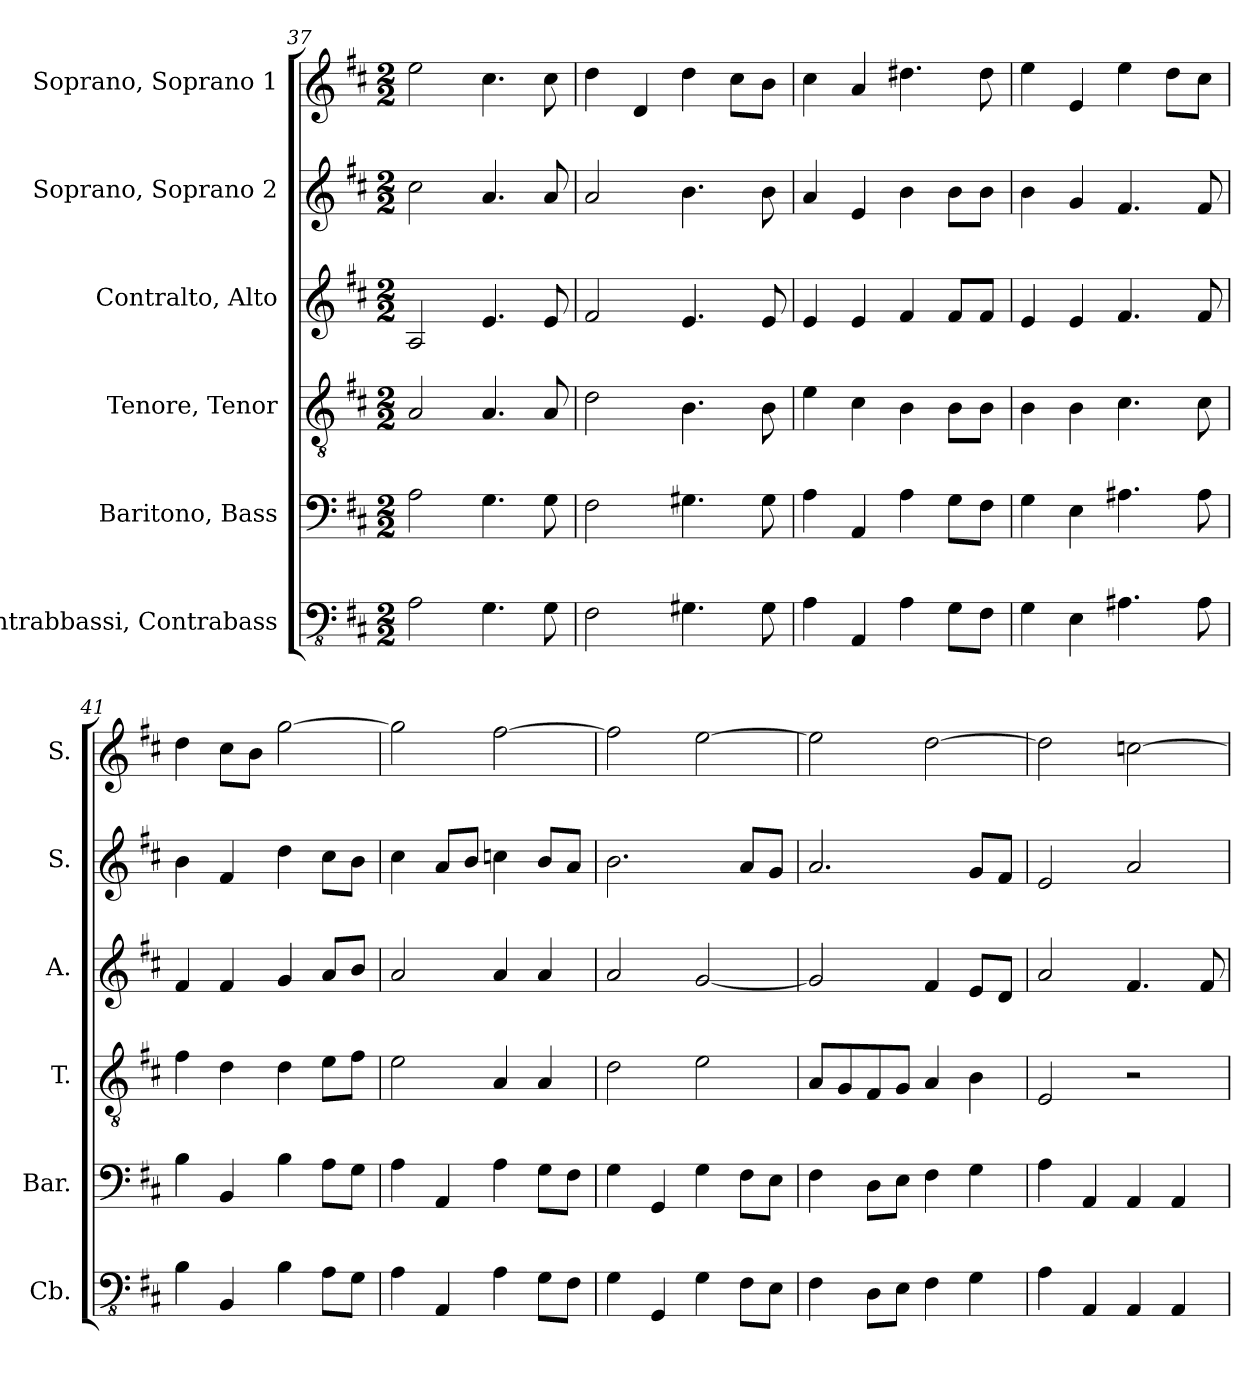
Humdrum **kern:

**kern	**kern	**kern	**kern	**kern	**kern
*part6	*part5	*part4	*part3	*part2	*part1
*staff6	*staff5	*staff4	*staff3	*staff2	*staff1
*I"Contrabbassi, Contrabass	*I"Baritono, Bass	*I"Tenore, Tenor	*I"Contralto, Alto	*I"Soprano, Soprano 2	*I"Soprano, Soprano 1
*I'Cb.	*I'Bar.	*I'T.	*I'A.	*I'S.	*I'S.
*clefFv4	*clefF4	*clefGv2	*clefG2	*clefG2	*clefG2
*k[f#c#]	*k[f#c#]	*k[f#c#]	*k[f#c#]	*k[f#c#]	*k[f#c#]
*M2/2	*M2/2	*M2/2	*M2/2	*M2/2	*M2/2
=37	=37	=37	=37	=37	=37
2AA\	2A\	2A/	2A/	2cc#\	2ee\
4.GG\	4.G\	4.A/	4.e/	4.a/	4.cc#\
8GG\	8G\	8A/	8e/	8a/	8cc#\
=38	=38	=38	=38	=38	=38
2FF#\	2F#\	2d\	2f#/	2a/	4dd\
.	.	.	.	.	4d/
4.GG#X\	4.G#X\	4.B\	4.e/	4.b\	4dd\
.	.	.	.	.	8cc#\L
8GG#\	8G#\	8B\	8e/	8b\	8b\J
=39	=39	=39	=39	=39	=39
4AA\	4A\	4e\	4e/	4a/	4cc#\
4AAA/	4AA/	4c#\	4e/	4e/	4a/
4AA\	4A\	4B\	4f#/	4b\	4.dd#X\
8GG\L	8G\L	8B\L	8f#/L	8b\L	.
8FF#\J	8F#\J	8B\J	8f#/J	8b\J	8dd#\
=40	=40	=40	=40	=40	=40
4GG\	4G\	4B\	4e/	4b\	4ee\
4EE\	4E\	4B\	4e/	4g/	4e/
4.AA#X\	4.A#X\	4.c#\	4.f#/	4.f#/	4ee\
.	.	.	.	.	8dd\L
8AA#\	8A#\	8c#\	8f#/	8f#/	8cc#\J
!!LO:LB:g=z
=41	=41	=41	=41	=41	=41
4BB\	4B\	4f#\	4f#/	4b\	4dd\
4BBB/	4BB/	4d\	4f#/	4f#/	8cc#\L
.	.	.	.	.	8b\J
4BB\	4B\	4d\	4g/	4dd\	[2gg\
8AA\L	8A\L	8e\L	8a/L	8cc#\L	.
8GG\J	8G\J	8f#\J	8b/J	8b\J	.
=42	=42	=42	=42	=42	=42
4AA\	4A\	2e\	2a/	4cc#\	2gg\]
4AAA/	4AA/	.	.	8a/L	.
.	.	.	.	8b/J	.
4AA\	4A\	4A/	4a/	4ccn\	[2ff#\
8GG\L	8G\L	4A/	4a/	8b/L	.
8FF#\J	8F#\J	.	.	8a/J	.
=43	=43	=43	=43	=43	=43
4GG\	4G\	2d\	2a/	2.b\	2ff#\]
4GGG/	4GG/	.	.	.	.
4GG\	4G\	2e\	[2g/	.	[2ee\
8FF#\L	8F#\L	.	.	8a/L	.
8EE\J	8E\J	.	.	8g/J	.
=44	=44	=44	=44	=44	=44
4FF#\	4F#\	8A/L	2g/]	2.a/	2ee\]
.	.	8G/	.	.	.
8DD\L	8D\L	8F#/	.	.	.
8EE\J	8E\J	8G/J	.	.	.
4FF#\	4F#\	4A/	4f#/	.	[2dd\
4GG\	4G\	4B\	8e/L	8g/L	.
.	.	.	8d/J	8f#/J	.
=45	=45	=45	=45	=45	=45
4AA\	4A\	2E/	2a/	2e/	2dd\]
4AAA/	4AA/	.	.	.	.
4AAA/	4AA/	2r	4.f#/	2a/	[2ccn\
4AAA/	4AA/	.	.	.	.
.	.	.	8f#/	.	.
=	=	=	=	=	=
*-	*-	*-	*-	*-	*-
